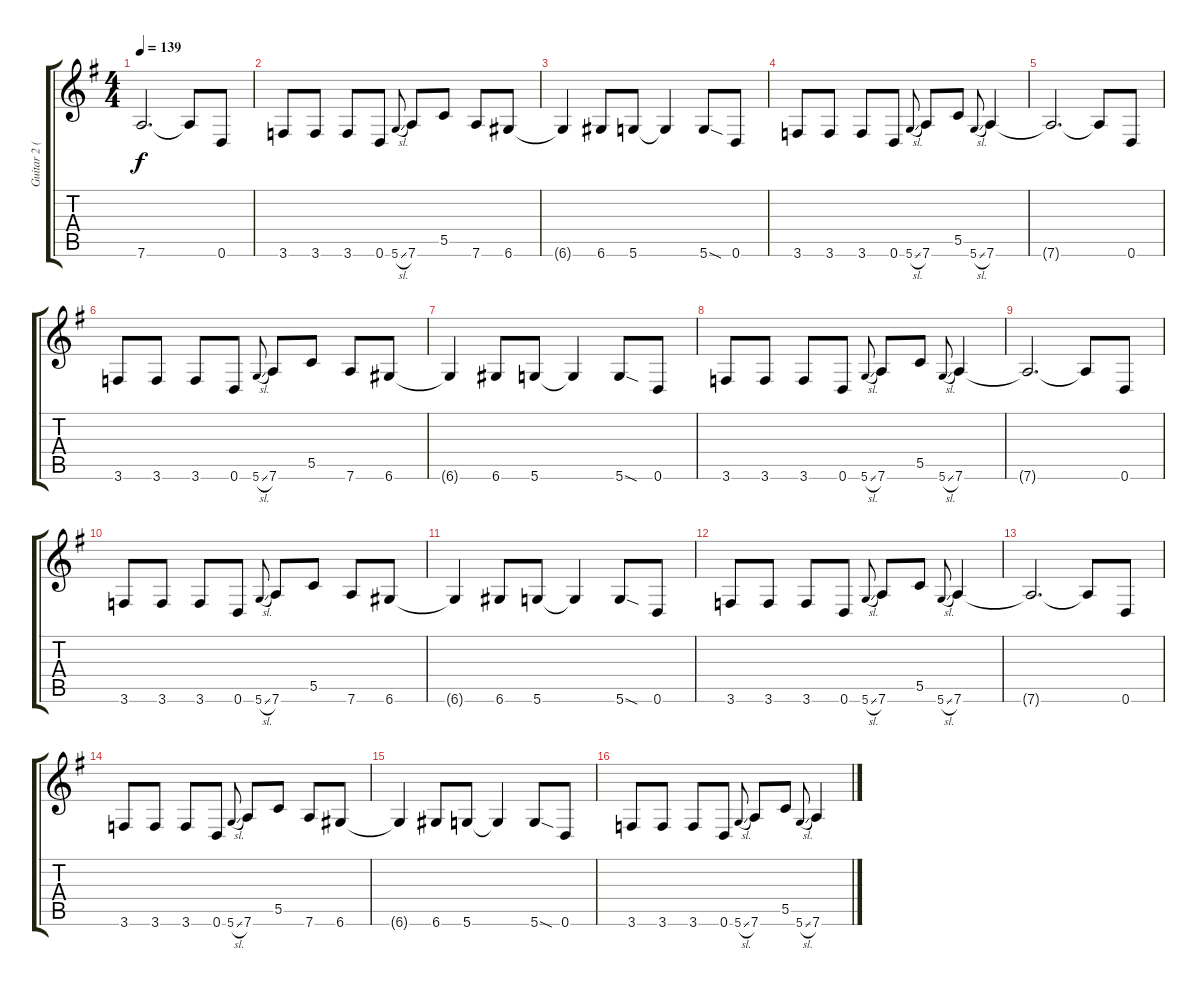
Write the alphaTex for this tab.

\track ("Guitar 2 (rhythm - right)" "Guitar 2 (") {instrument electricguitarclean}
\staff {score tabs}
\tuning (D4 A3 F3 C3 G2 D2) {hide}
\ts (4 4)
\tempo 139
\clef g2
\ks eminor
7.6{t}.2{d dy f} 7.6{t}.8 0.6.8 |
3.6.8 3.6.8 3.6.8 0.6.8 5.6{sl}.8{gr onbeat} 7.6.8 5.5.8 7.6.8 6.6.8 |
6.6{t}.4 6.6.8 5.6.8 5.6{t}.4 5.6{sod}.8 0.6.8 |
3.6.8 3.6.8 3.6.8 0.6.8 5.6{sl}.8{gr onbeat} 7.6.8 5.5.8 5.6{sl}.8{gr onbeat} 7.6.4 |
7.6{t}.2{d} 7.6{t}.8 0.6.8 |
3.6.8 3.6.8 3.6.8 0.6.8 5.6{sl}.8{gr onbeat} 7.6.8 5.5.8 7.6.8 6.6.8 |
6.6{t}.4 6.6.8 5.6.8 5.6{t}.4 5.6{sod}.8 0.6.8 |
3.6.8 3.6.8 3.6.8 0.6.8 5.6{sl}.8{gr onbeat} 7.6.8 5.5.8 5.6{sl}.8{gr onbeat} 7.6.4 |
7.6{t}.2{d} 7.6{t}.8 0.6.8 |
3.6.8 3.6.8 3.6.8 0.6.8 5.6{sl}.8{gr onbeat} 7.6.8 5.5.8 7.6.8 6.6.8 |
6.6{t}.4 6.6.8 5.6.8 5.6{t}.4 5.6{sod}.8 0.6.8 |
3.6.8 3.6.8 3.6.8 0.6.8 5.6{sl}.8{gr onbeat} 7.6.8 5.5.8 5.6{sl}.8{gr onbeat} 7.6.4 |
7.6{t}.2{d} 7.6{t}.8 0.6.8 |
3.6.8 3.6.8 3.6.8 0.6.8 5.6{sl}.8{gr onbeat} 7.6.8 5.5.8 7.6.8 6.6.8 |
6.6{t}.4 6.6.8 5.6.8 5.6{t}.4 5.6{sod}.8 0.6.8 |
3.6.8 3.6.8 3.6.8 0.6.8 5.6{sl}.8{gr onbeat} 7.6.8 5.5.8 5.6{sl}.8{gr onbeat} 7.6.4
